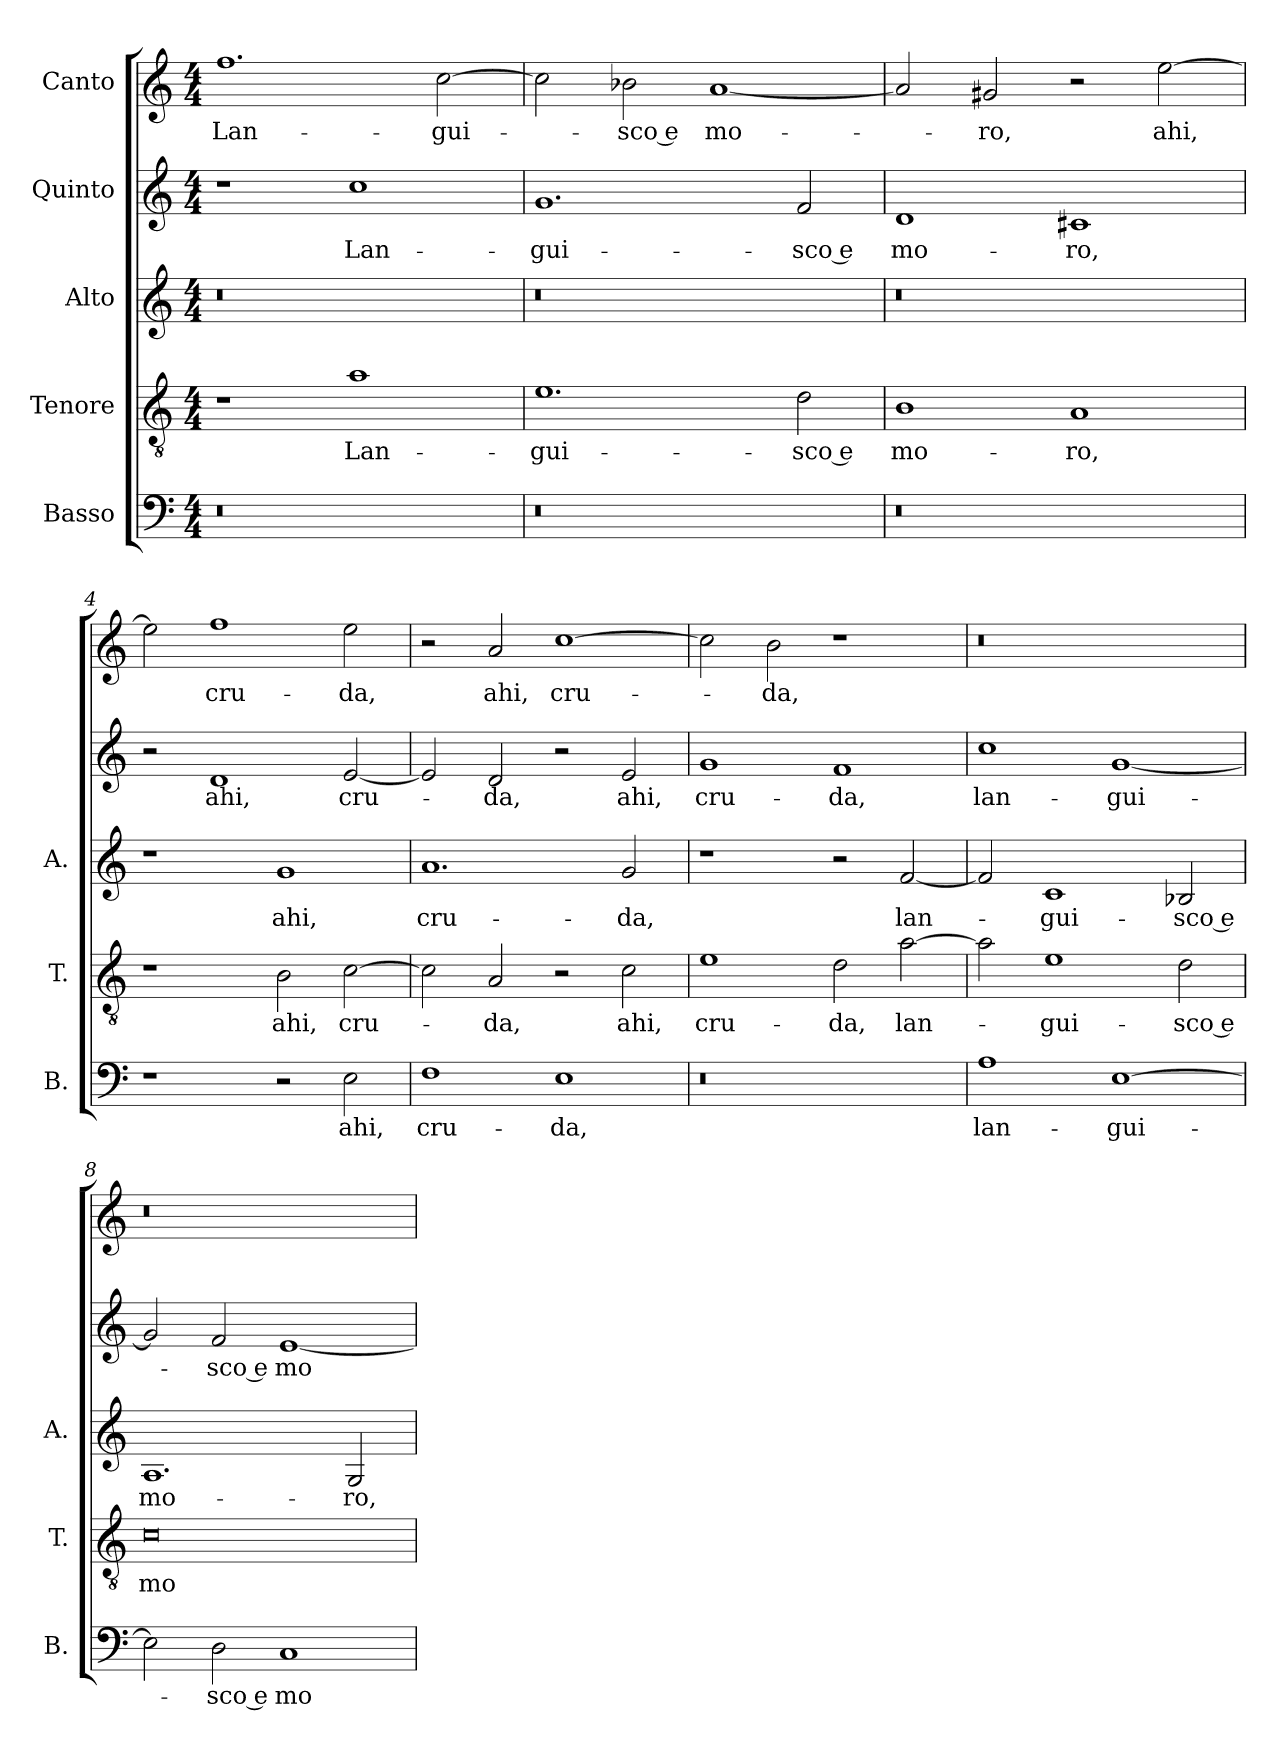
**kern	**text	**kern	**text	**kern	**text	**kern	**text	**kern	**text
*part5	*part5	*part4	*part4	*part3	*part3	*part2	*part2	*part1	*part1
*staff5	*staff5	*staff4	*staff4	*staff3	*staff3	*staff2	*staff2	*staff1	*staff1
*I"Basso	*	*I"Tenore	*	*I"Alto	*	*I"Quinto	*	*I"Canto	*
*I'B.	*	*I'T.	*	*I'A.	*	*	*	*	*
*clefF4	*	*clefGv2	*	*clefG2	*	*clefG2	*	*clefG2	*
*k[]	*	*k[]	*	*k[]	*	*k[]	*	*k[]	*
*C:	*	*C:	*	*C:	*	*C:	*	*C:	*
*M4/4	*	*M4/4	*	*M4/4	*	*M4/4	*	*M4/4	*
=1	=1	=1	=1	=1	=1	=1	=1	=1	=1
!LO:N:vis=0	!	!	!	!LO:N:vis=0	!	!	!	!	!
1r	.	1r	.	1r	.	1r	.	1.ff\	Lan-
1ryy	.	1a\	Lan-	1ryy	.	1cc\	Lan-	.	.
.	.	.	.	.	.	.	.	[2cc\	-gui-
=2	=2	=2	=2	=2	=2	=2	=2	=2	=2
!LO:N:vis=0	!	!	!	!LO:N:vis=0	!	!	!	!	!
1r	.	1.e\	-gui-	1r	.	1.g/	-gui-	2cc\]	.
.	.	.	.	.	.	.	.	2b-X\	-sco e
1ryy	.	.	.	1ryy	.	.	.	[1a/	mo-
.	.	2d\	-sco e	.	.	2f/	-sco e	.	.
=3	=3	=3	=3	=3	=3	=3	=3	=3	=3
!LO:N:vis=0	!	!	!	!LO:N:vis=0	!	!	!	!	!
1r	.	1B\	mo-	1r	.	1d/	mo-	2a/]	.
.	.	.	.	.	.	.	.	2g#X/	-ro,
1ryy	.	1A/	-ro,	1ryy	.	1c#X/	-ro,	2r	.
.	.	.	.	.	.	.	.	[2ee\	ahi,
=4	=4	=4	=4	=4	=4	=4	=4	=4	=4
1r	.	1r	.	1r	.	2r	.	2ee\]	.
.	.	.	.	.	.	1d/	ahi,	1ff\	cru-
2r	.	2B\	ahi,	1g/	ahi,	.	.	.	.
2E\	ahi,	[2c\	cru-	.	.	[2e/	cru-	2ee\	-da,
=5	=5	=5	=5	=5	=5	=5	=5	=5	=5
1F\	cru-	2c\]	.	1.a/	cru-	2e/]	.	2r	.
.	.	2A/	-da,	.	.	2d/	-da,	2a/	ahi,
1E\	-da,	2r	.	.	.	2r	.	[1cc\	cru-
.	.	2c\	ahi,	2g/	-da,	2e/	ahi,	.	.
=6	=6	=6	=6	=6	=6	=6	=6	=6	=6
!LO:N:vis=0	!	!	!	!	!	!	!	!	!
1r	.	1e\	cru-	1r	.	1g/	cru-	2cc\]	.
.	.	.	.	.	.	.	.	2b\	-da,
1ryy	.	2d\	-da,	2r	.	1f/	-da,	1r	.
.	.	[2a\	lan-	[2f/	lan-	.	.	.	.
=7	=7	=7	=7	=7	=7	=7	=7	=7	=7
!	!	!	!	!	!	!	!	!LO:N:vis=0	!
1A\	lan-	2a\]	.	2f/]	.	1cc\	lan-	1r	.
.	.	1e\	-gui-	1c/	-gui-	.	.	.	.
[1E\	-gui-	.	.	.	.	[1g/	-gui-	1ryy	.
.	.	2d\	-sco e	2B-X/	-sco e	.	.	.	.
=8	=8	=8	=8	=8	=8	=8	=8	=8	=8
!	!	!	!	!	!	!	!	!LO:N:vis=0	!
2E\]	.	0c\	mo-	1.A/	mo-	2g/]	.	1r	.
2D\	-sco e	.	.	.	.	2f/	-sco e	.	.
1C/	mo-	.	.	.	.	[1e/	mo	1ryy	.
.	.	.	.	2G/	-ro,	.	.	.	.
=	=	=	=	=	=	=	=	=	=
*-	*-	*-	*-	*-	*-	*-	*-	*-	*-
